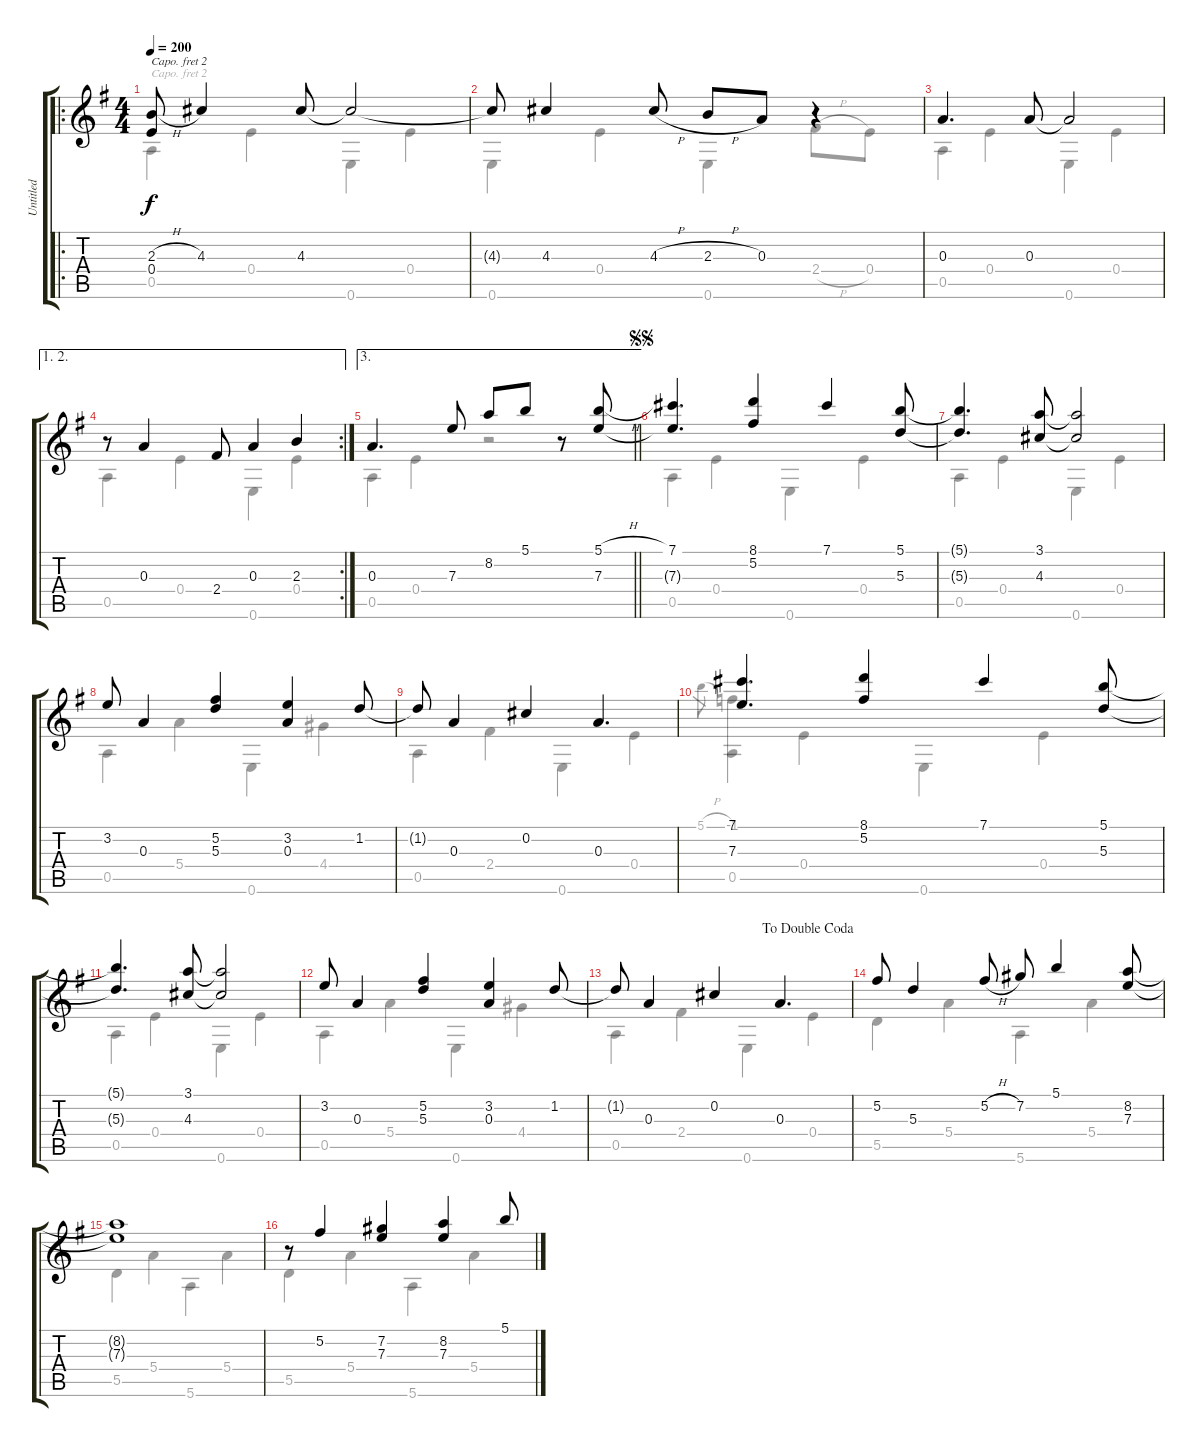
\track ("Untitled" "Untitled") {instrument acousticguitarsteel}
\staff {score tabs}
\capo 2
\tuning (E4 B3 G3 D3 G2 D2) {hide}
\voice
\ro
\ts (4 4)
\tempo 200
\clef g2
\ks g
(2.3{h} 0.4).8{dy f instrument acousticguitarsteel} 4.3.4 4.3.8 4.3{t}.2 |
4.3{t}.8 4.3.4 4.3{h}.8 2.3{h}.8 0.3.8 r.4 |
0.3.4{d} 0.3.8 0.3{t}.2 |
\ae (1 2)
\rc 2
r.8 0.3.4 2.4.8 0.3.4 2.3.4 |
\ae 3
\barLineRight lightlight
0.3.4{d} 7.3.8 8.2.8 5.1.8 r.8 (5.1{h} 7.3).8 |
\jump segnosegno
(7.1 7.3{t}).4{d} (8.1 5.2).4 7.1.4 (5.1 5.3).8 |
(5.1{t} 5.3{t}).4{d} (3.1 4.3).8 (3.1{t} 4.3{t}).2 |
3.2.8 0.3.4 (5.2 5.3).4 (3.2 0.3).4 1.2.8 |
1.2{t}.8 0.3.4 0.2.4 0.3.4{d} |
(7.1 7.3).4{d} (8.1 5.2).4 7.1.4 (5.1 5.3).8 |
(5.1{t} 5.3{t}).4{d} (3.1 4.3).8 (3.1{t} 4.3{t}).2 |
3.2.8 0.3.4 (5.2 5.3).4 (3.2 0.3).4 1.2.8 |
\jump dadoublecoda
1.2{t}.8 0.3.4 0.2.4 0.3.4{d} |
5.2.8 5.3.4 5.2{h}.8 7.2.8 5.1.4 (8.2 7.3).8 |
(8.2{t} 7.3{t}).1 |
r.8 5.2.4 (7.2 7.3).4 (8.2 7.3).4 5.1.8
\voice
\clef g2
\ottava regular
\simile none
\ks g
0.5.4{dy f} 0.4.4 0.6.4 0.4.4 |
0.6.4 0.4.4 0.6.4 2.4{h}.8 0.4.8 |
0.5.4 0.4.4 0.6.4 0.4.4 |
0.5.4 0.4.4 0.6.4 0.4.4 |
\barLineRight lightlight
0.5.4 0.4.4 r.2 |
0.5.4 0.4.4 0.6.4 0.4.4 |
0.5.4 0.4.4 0.6.4 0.4.4 |
0.5.4 5.4.4 0.6.4 4.4.4 |
0.5.4 2.4.4 0.6.4 0.4.4 |
5.1{h}.8{gr} (-1.1 0.5).4 0.4.4 0.6.4 0.4.4 |
0.5.4 0.4.4 0.6.4 0.4.4 |
0.5.4 5.4.4 0.6.4 4.4.4 |
0.5.4 2.4.4 0.6.4 0.4.4 |
5.5.4 5.4.4 5.6.4 5.4.4 |
5.5.4 5.4.4 5.6.4 5.4.4 |
5.5.4 5.4.4 5.6.4 5.4.4
